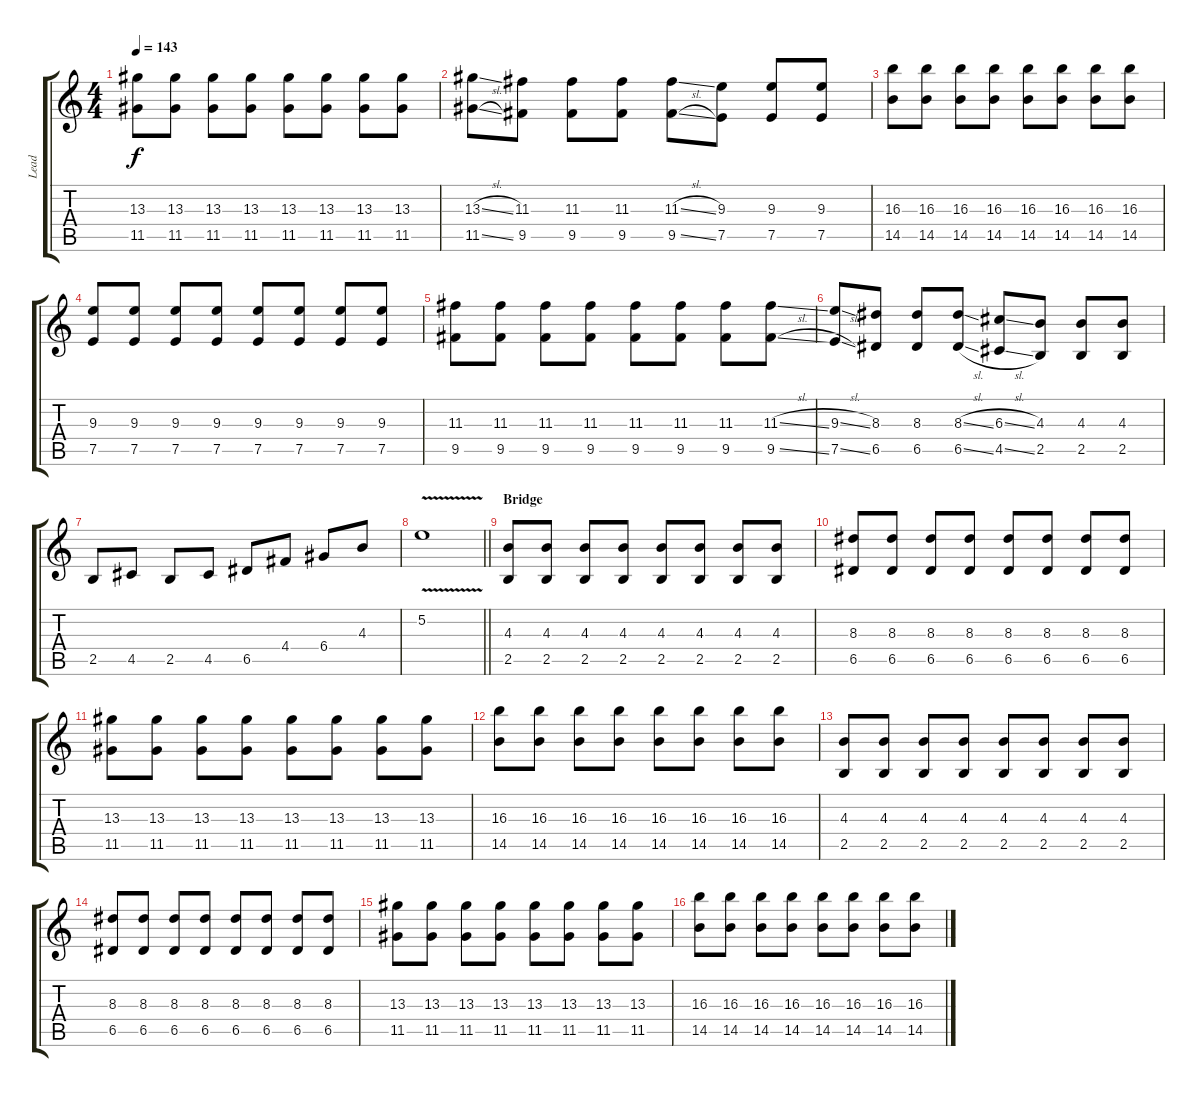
\track ("Lead" "Lead") {instrument distortionguitar}
\staff {score tabs}
\tuning (E4 B3 G3 D3 A2 E2) {hide}
\ts (4 4)
\tempo 143
\clef g2
\ks c
(13.3 11.5).8{dy f} (13.3 11.5).8 (13.3 11.5).8 (13.3 11.5).8 (13.3 11.5).8 (13.3 11.5).8 (13.3 11.5).8 (13.3 11.5).8 |
(13.3{sl} 11.5{sl}).8 (11.3 9.5).8 (11.3 9.5).8 (11.3 9.5).8 (11.3{sl} 9.5{sl}).8 (9.3 7.5).8 (9.3 7.5).8 (9.3 7.5).8 |
(16.3 14.5).8 (16.3 14.5).8 (16.3 14.5).8 (16.3 14.5).8 (16.3 14.5).8 (16.3 14.5).8 (16.3 14.5).8 (16.3 14.5).8 |
(9.3 7.5).8 (9.3 7.5).8 (9.3 7.5).8 (9.3 7.5).8 (9.3 7.5).8 (9.3 7.5).8 (9.3 7.5).8 (9.3 7.5).8 |
(11.3 9.5).8 (11.3 9.5).8 (11.3 9.5).8 (11.3 9.5).8 (11.3 9.5).8 (11.3 9.5).8 (11.3 9.5).8 (11.3{sl} 9.5{sl}).8 |
(9.3{sl} 7.5{sl}).8 (8.3 6.5).8 (8.3 6.5).8 (8.3{sl} 6.5{sl}).8 (6.3{sl} 4.5{sl}).8 (4.3 2.5).8 (4.3 2.5).8 (4.3 2.5).8 |
2.5.8 4.5.8 2.5.8 4.5.8 6.5.8 4.4.8 6.4.8 4.3.8 |
\barLineRight lightlight
5.2{v}.1 |
\section ("" "Bridge")
(4.3 2.5).8 (4.3 2.5).8 (4.3 2.5).8 (4.3 2.5).8 (4.3 2.5).8 (4.3 2.5).8 (4.3 2.5).8 (4.3 2.5).8 |
(8.3 6.5).8 (8.3 6.5).8 (8.3 6.5).8 (8.3 6.5).8 (8.3 6.5).8 (8.3 6.5).8 (8.3 6.5).8 (8.3 6.5).8 |
(13.3 11.5).8 (13.3 11.5).8 (13.3 11.5).8 (13.3 11.5).8 (13.3 11.5).8 (13.3 11.5).8 (13.3 11.5).8 (13.3 11.5).8 |
(16.3 14.5).8 (16.3 14.5).8 (16.3 14.5).8 (16.3 14.5).8 (16.3 14.5).8 (16.3 14.5).8 (16.3 14.5).8 (16.3 14.5).8 |
(4.3 2.5).8 (4.3 2.5).8 (4.3 2.5).8 (4.3 2.5).8 (4.3 2.5).8 (4.3 2.5).8 (4.3 2.5).8 (4.3 2.5).8 |
(8.3 6.5).8 (8.3 6.5).8 (8.3 6.5).8 (8.3 6.5).8 (8.3 6.5).8 (8.3 6.5).8 (8.3 6.5).8 (8.3 6.5).8 |
(13.3 11.5).8 (13.3 11.5).8 (13.3 11.5).8 (13.3 11.5).8 (13.3 11.5).8 (13.3 11.5).8 (13.3 11.5).8 (13.3 11.5).8 |
(16.3 14.5).8 (16.3 14.5).8 (16.3 14.5).8 (16.3 14.5).8 (16.3 14.5).8 (16.3 14.5).8 (16.3 14.5).8 (16.3 14.5).8
